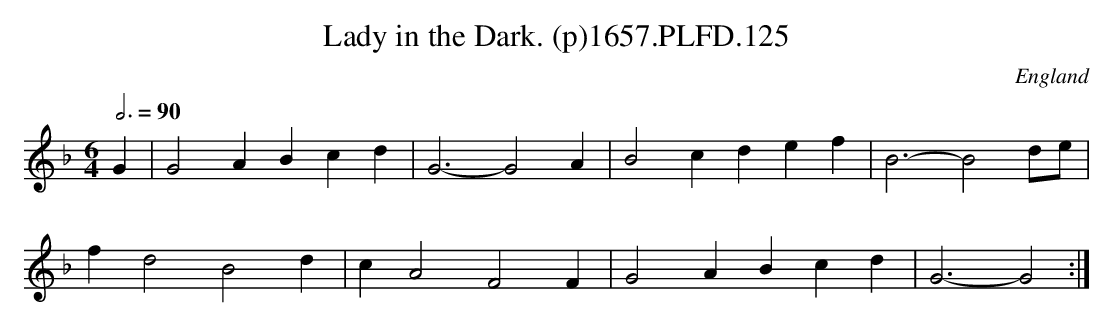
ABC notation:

X:1
T:Lady in the Dark. (p)1657.PLFD.125
M:6/4
L:1/4
Q:3/4=90
O:England
K:F
G| G2 A Bcd| G3-G2 A|B2 c def| B3-B2 d/e/|
f d2 B2 d| c A2 F2 F| G2A Bcd| G3-G2:|
